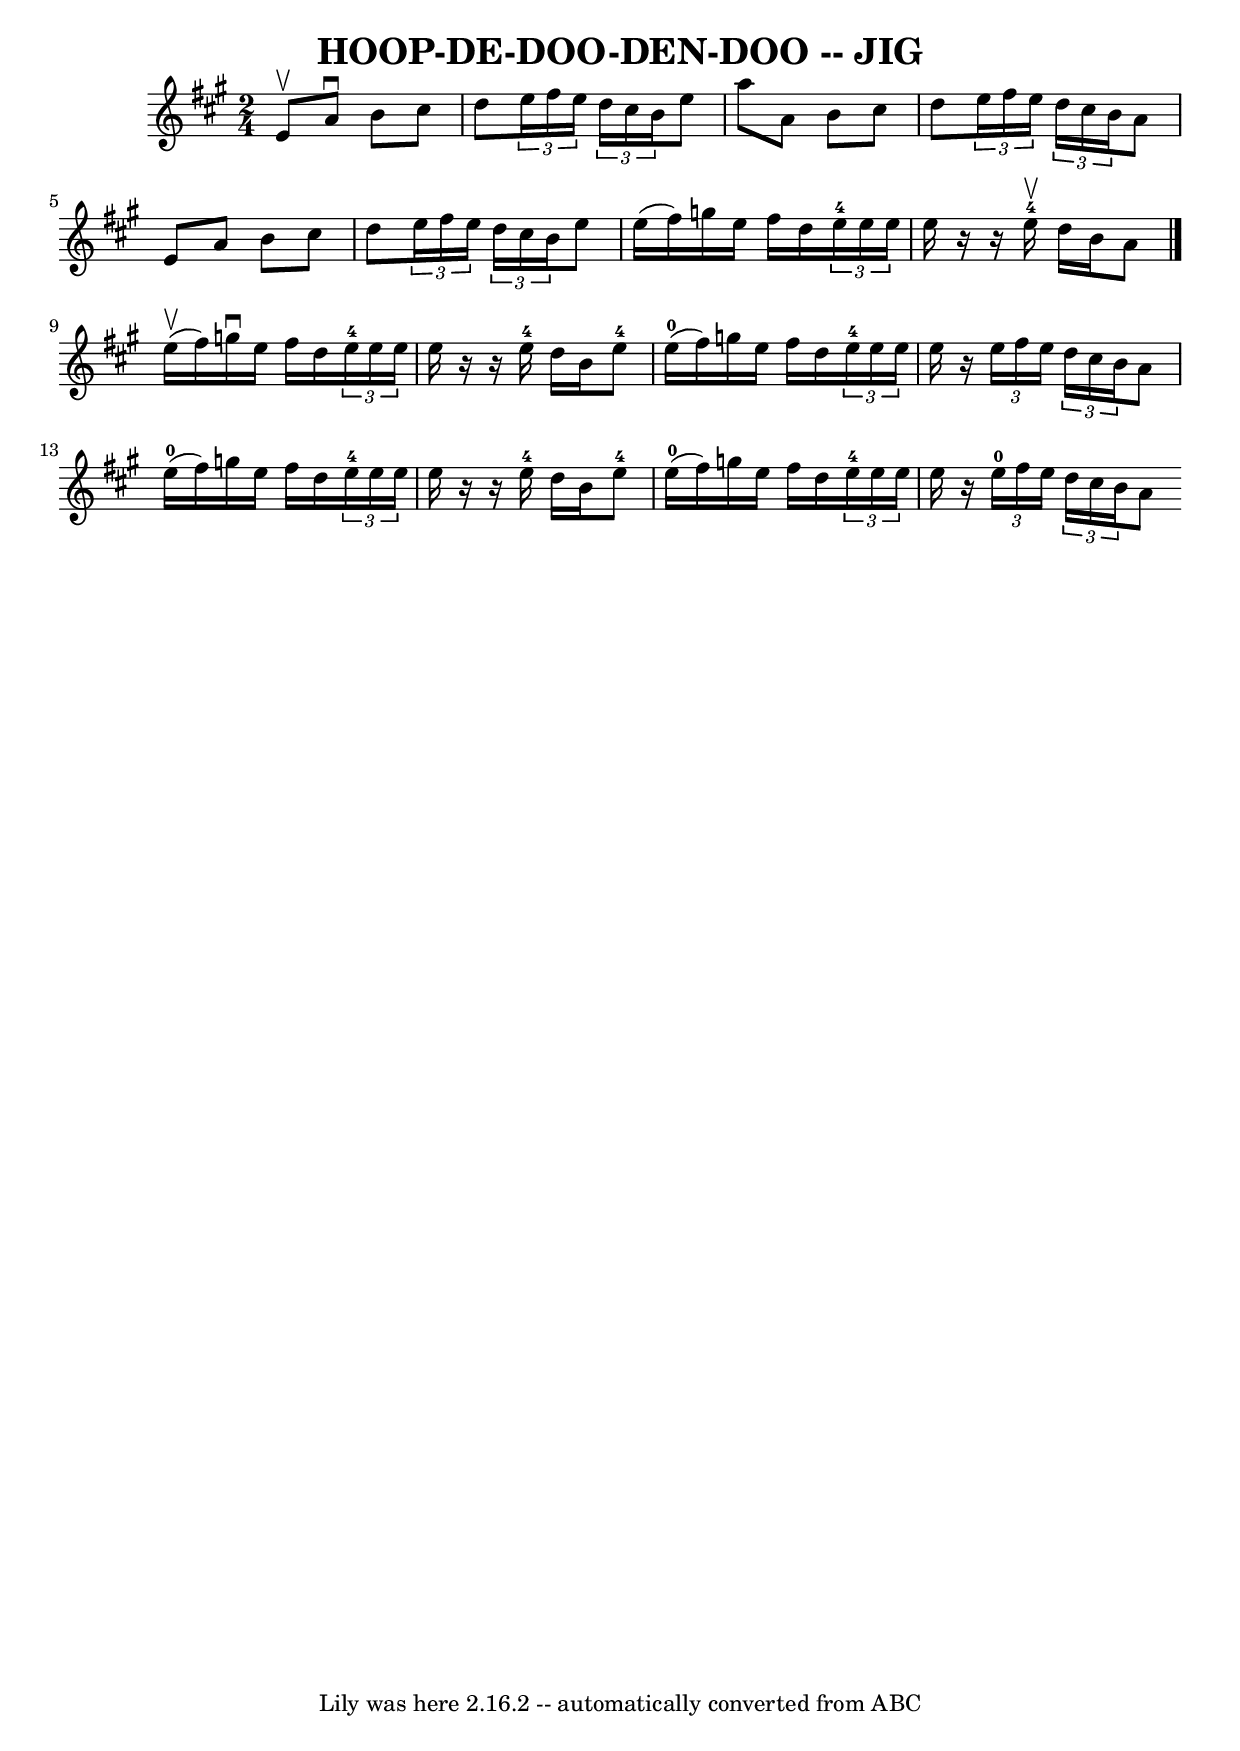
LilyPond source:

\version "2.16.2"
\include "Mammoth.ily"
\header {
  %% book = "Ryan's Mammoth Collection of Fiddle Tunes"
  crossRefNumber = "1"
  footnotes = ""
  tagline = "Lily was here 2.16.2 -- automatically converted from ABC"
  title = "HOOP-DE-DOO-DEN-DOO -- JIG"

}
voicedefault =  {


  \time 2/4 
  \key a \major   e'8^\upbow        |
  a'8^\downbow b'8       cis''8 d''8     |
  \times 2/3 { e''16 fis''16 e''16  
	     }   
  \times 2/3 { d''16 cis''16 b'16   	     } e''8 a''8     |
  a'8       b'8 cis''8 d''8     |
  \times 2/3 { e''16 fis''16 e''16  
	     } 
  \times 2/3 { d''16 cis''16 b'16   	     } a'8 e'8         |
  a'8    b'8 cis''8 d''8     |
  \times 2/3 { e''16 fis''16 e''16 
	       
	     }   \times 2/3 { d''16 cis''16 b'16   			    } e''8 e''16 (fis''16)   |
  g''16 e''16 fis''16 d''16    \times 2/3 { e''16-4  
					    e''16 e''16   					  } e''16    r16    |
  r16 e''16-4^\upbow d''16     b'16 a'8    \bar "|." e''16 (^\upbow fis''16)        |
  
  g''16^\downbow e''16 fis''16 d''16    \times 2/3 { e''16-4   
						     e''16 e''16   						   } e''16    r16    |
  r16 e''16-4 d''16 b'16     e''8-4 e''16-0(fis''16)        |
  g''16 e''16    
  fis''16 d''16    \times 2/3 { e''16-4 e''16 e''16  
			      } e''16       r16    |
  \times 2/3 { e''16 fis''16 e''16  
	     }   \times 2/3 {   
	       d''16 cis''16 b'16   	     } a'8 e''16-0(fis''16)        |
  
  g''16 e''16 fis''16 d''16    \times 2/3 { e''16-4 e''16    
					    e''16   					  } e''16    r16    |
  r16 e''16-4 d''16 b'16 e''8-4 e''16-0(fis''16)       |
  g''16 e''16 fis''16   
  d''16    \times 2/3 { e''16-4 e''16 e''16   		      } e''16    r16     |
  \times 2/3 { e''16-0 fis''16 e''16  
	     }   \times 2/3 {   
	       d''16 cis''16 b'16   	     } a'8    \bar " |."   

}

\score{
  <<

    \context Staff="default"
    {
      \voicedefault 
      
    }

  >>
  \layout {
    
  }
  \midi {
  }

}
